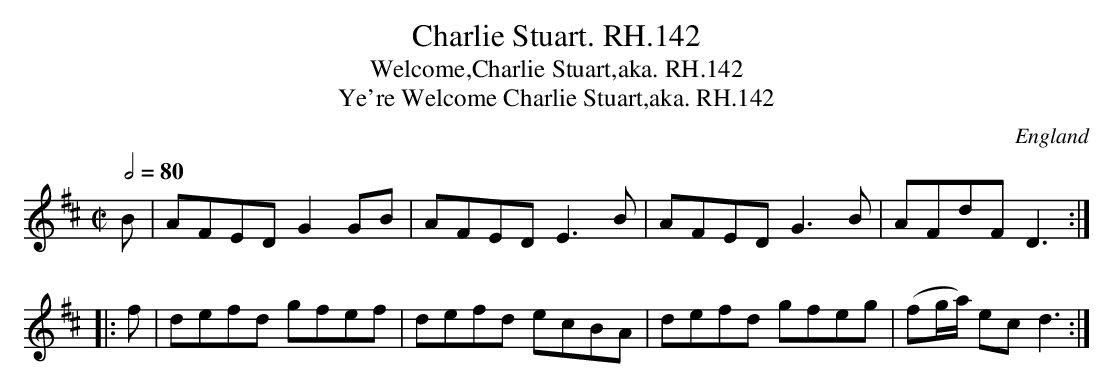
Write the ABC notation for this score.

X:1
T:Charlie Stuart. RH.142
T:Welcome,Charlie Stuart,aka. RH.142
T:Ye're Welcome Charlie Stuart,aka. RH.142
O:England
M:C|
L:1/8
Q:1/2=80
K:D
B|AFEDG2GB|AFEDE3B|\
AFEDG3B|AFdFD3:|
|:f|defd gfef|defd ecBA|\
defd gfeg|(fg/a/) ecd3:|
